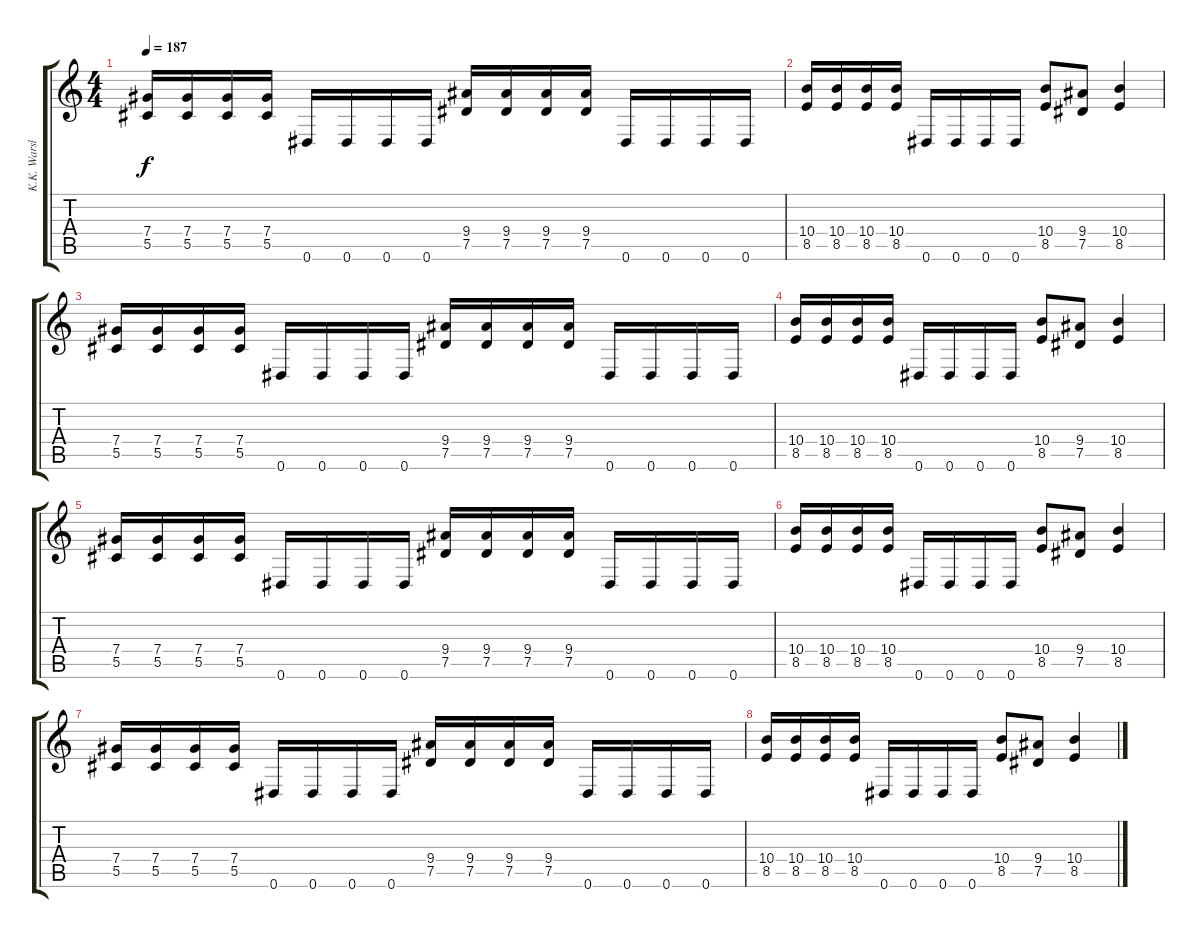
\track ("K.K. Warslut" "K.K. Warsl") {instrument distortionguitar}
\staff {score tabs}
\tuning (Eb4 Bb3 Gb3 Db3 Ab2 Eb2) {hide}
\ts (4 4)
\tempo 187
\clef g2
\ks c
(7.4 5.5).16{dy f} (7.4 5.5).16 (7.4 5.5).16 (7.4 5.5).16 0.6.16 0.6.16 0.6.16 0.6.16 (9.4 7.5).16 (9.4 7.5).16 (9.4 7.5).16 (9.4 7.5).16 0.6.16 0.6.16 0.6.16 0.6.16 |
(10.4 8.5).16 (10.4 8.5).16 (10.4 8.5).16 (10.4 8.5).16 0.6.16 0.6.16 0.6.16 0.6.16 (10.4 8.5).8 (9.4 7.5).8 (10.4 8.5).4 |
(7.4 5.5).16 (7.4 5.5).16 (7.4 5.5).16 (7.4 5.5).16 0.6.16 0.6.16 0.6.16 0.6.16 (9.4 7.5).16 (9.4 7.5).16 (9.4 7.5).16 (9.4 7.5).16 0.6.16 0.6.16 0.6.16 0.6.16 |
(10.4 8.5).16 (10.4 8.5).16 (10.4 8.5).16 (10.4 8.5).16 0.6.16 0.6.16 0.6.16 0.6.16 (10.4 8.5).8 (9.4 7.5).8 (10.4 8.5).4 |
(7.4 5.5).16 (7.4 5.5).16 (7.4 5.5).16 (7.4 5.5).16 0.6.16 0.6.16 0.6.16 0.6.16 (9.4 7.5).16 (9.4 7.5).16 (9.4 7.5).16 (9.4 7.5).16 0.6.16 0.6.16 0.6.16 0.6.16 |
(10.4 8.5).16 (10.4 8.5).16 (10.4 8.5).16 (10.4 8.5).16 0.6.16 0.6.16 0.6.16 0.6.16 (10.4 8.5).8 (9.4 7.5).8 (10.4 8.5).4 |
(7.4 5.5).16 (7.4 5.5).16 (7.4 5.5).16 (7.4 5.5).16 0.6.16 0.6.16 0.6.16 0.6.16 (9.4 7.5).16 (9.4 7.5).16 (9.4 7.5).16 (9.4 7.5).16 0.6.16 0.6.16 0.6.16 0.6.16 |
(10.4 8.5).16 (10.4 8.5).16 (10.4 8.5).16 (10.4 8.5).16 0.6.16 0.6.16 0.6.16 0.6.16 (10.4 8.5).8 (9.4 7.5).8 (10.4 8.5).4
